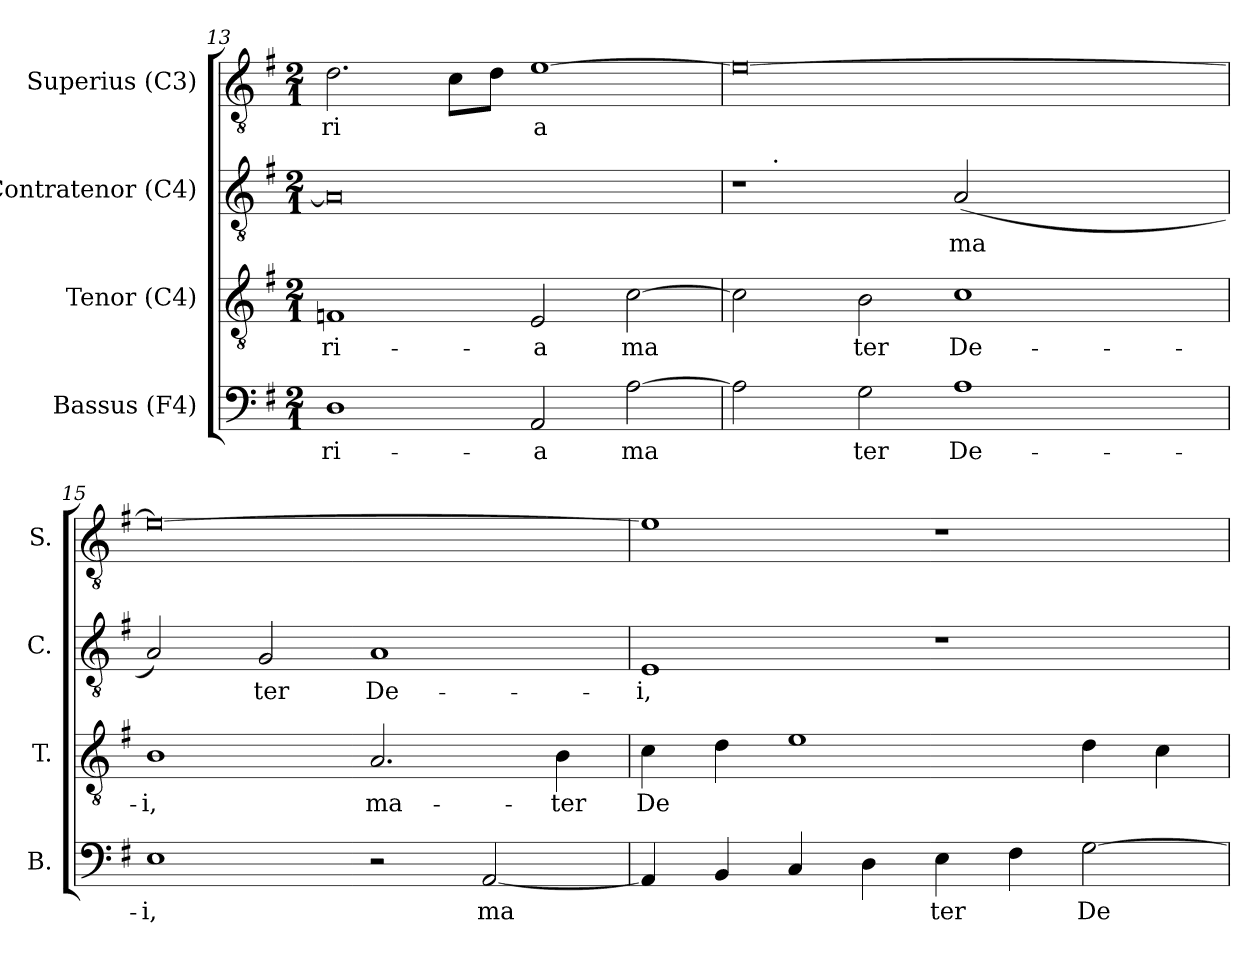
**kern	**text	**kern	**text	**kern	**text	**kern	**text
*part4	*part4	*part3	*part3	*part2	*part2	*part1	*part1
*staff4	*staff4	*staff3	*staff3	*staff2	*staff2	*staff1	*staff1
*I"Bassus (F4)	*	*I"Tenor (C4)	*	*I"Contratenor (C4)	*	*I"Superius (C3)	*
*I'B.	*	*I'T.	*	*I'C.	*	*I'S.	*
*clefF4	*	*clefGv2	*	*clefGv2	*	*clefGv2	*
*k[f#]	*	*k[f#]	*	*k[f#]	*	*k[f#]	*
*G:	*	*G:	*	*G:	*	*G:	*
*M2/1	*	*M2/1	*	*M2/1	*	*M2/1	*
=13	=13	=13	=13	=13	=13	=13	=13
!	!LO:LY:b:cj	!	!LO:LY:b:cj	!	!LO:LY:b:cj	!	!LO:LY:b:cj
1D	-ri-	1Fn	-ri-	0A]	.	2.d\	-ri-
!	!	!	!	!	!	!	!LO:LY:b:cj
.	.	.	.	.	.	8c\L	--
!	!	!	!	!	!	!	!LO:LY:b:cj
.	.	.	.	.	.	8d\J	--
!	!LO:LY:b:cj	!	!LO:LY:b:cj	!	!	!	!LO:LY:b:cj
2AA/	-a	2E/	-a	.	.	[>1e	-a
!	!LO:LY:b:cj	!	!LO:LY:b:cj	!	!	!	!
[>2A\	ma-	[>2c\	ma-	.	.	.	.
=14	=14	=14	=14	=14	=14	=14	=14
!	!LO:LY:b:cj	!	!LO:LY:b:cj	!	!	!	!LO:LY:b:cj
*	*	*	*	*^	*	*	*
2A\]	--	2c\]	--	1r	16ryy	.	0e_<	.
.	.	.	.	.	64ryy	.	.	.
!	!	!	!	!	!LO:TX:a:t=.	!	!	!
.	.	.	.	.	1ryy	.	.	.
!	!LO:LY:b:cj	!	!LO:LY:b:cj	!	!	!	!	!
2G\	-ter	2B\	-ter	.	.	.	.	.
!	!LO:LY:b:cj	!	!LO:LY:b:cj	!	!	!LO:LY:b:cj	!	!
1A	De-	1c	De-	(<2A/	.	ma-	.	.
.	.	.	.	.	2ryy	.	.	.
.	.	.	.	2ryy	.	.	.	.
.	.	.	.	.	4ryy	.	.	.
.	.	.	.	.	8ryy	.	.	.
.	.	.	.	.	32.ryy	.	.	.
!!LO:PB:g=z
=15	=15	=15	=15	=15	=15	=15	=15	=15
!	!LO:LY:b:cj	!	!LO:LY:b:cj	!	!	!LO:LY:b:cj	!	!LO:LY:b:cj
*	*	*	*	*v	*v	*	*	*
1E	-i,	1B	-i,	2A/)	--	0e_>	.
!	!	!	!	!	!LO:LY:b:cj	!	!
.	.	.	.	2G/	-ter	.	.
!	!	!	!LO:LY:b:cj	!	!LO:LY:b:cj	!	!
2r	.	2.A/	ma-	1A	De-	.	.
!	!LO:LY:b:cj	!	!	!	!	!	!
[<2AA/	ma-	.	.	.	.	.	.
!	!	!	!LO:LY:b:cj	!	!	!	!
.	.	4B\	-ter	.	.	.	.
=16	=16	=16	=16	=16	=16	=16	=16
!	!LO:LY:b:cj	!	!LO:LY:b:cj	!	!LO:LY:b:cj	!	!LO:LY:b:cj
4AA/]	--	4c\	De-	1E	-i,	1e]	.
!	!LO:LY:b:cj	!	!LO:LY:b:cj	!	!	!	!
4BB/	--	4d\	--	.	.	.	.
!	!LO:LY:b:cj	!	!LO:LY:b:cj	!	!	!	!
4C/	--	1e	--	.	.	.	.
!	!LO:LY:b:cj	!	!	!	!	!	!
4D\	--	.	.	.	.	.	.
!	!LO:LY:b:cj	!	!	!	!	!	!
4E\	-ter	.	.	1r	.	1r	.
!	!LO:LY:b:cj	!	!	!	!	!	!
4F#\	.	.	.	.	.	.	.
!	!LO:LY:b:cj	!	!LO:LY:b:cj	!	!	!	!
[>2G\	De-	4d\	--	.	.	.	.
!	!	!	!LO:LY:b:cj	!	!	!	!
.	.	4c\	--	.	.	.	.
=	=	=	=	=	=	=	=
*-	*-	*-	*-	*-	*-	*-	*-
